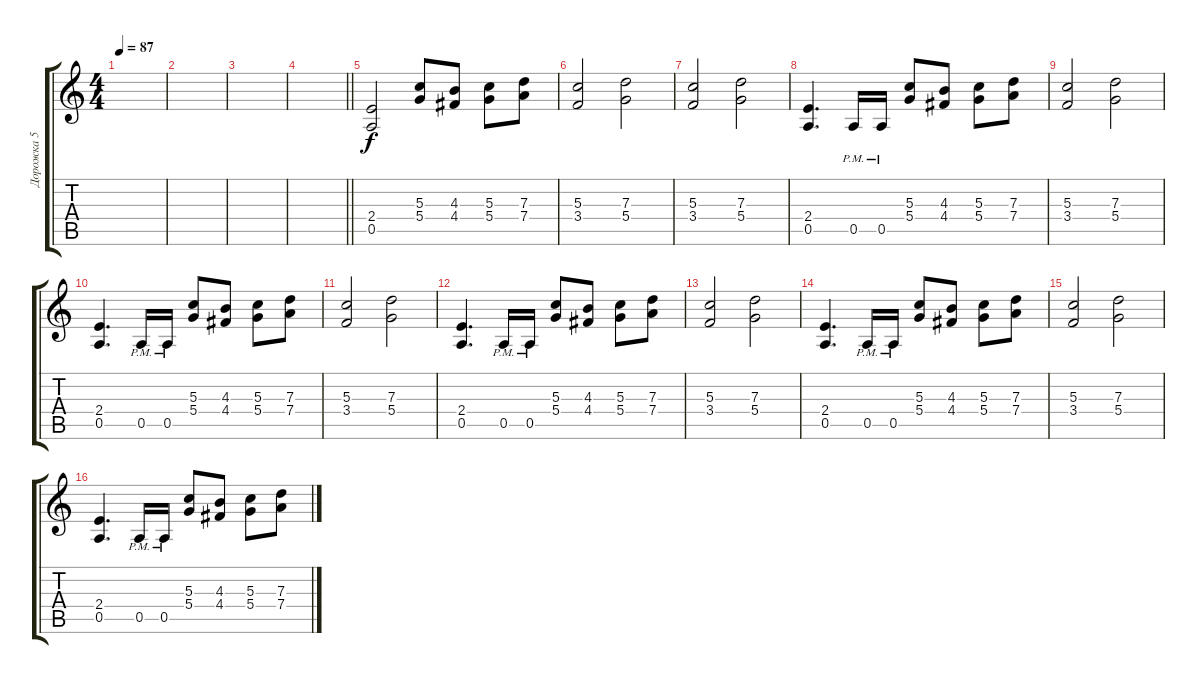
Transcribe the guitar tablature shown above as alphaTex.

\track ("Дорожка 5" "Дорожка 5") {instrument distortionguitar}
\staff {score tabs}
\tuning (E4 B3 G3 D3 A2 E2) {hide}
\ts (4 4)
\tempo 87
\clef g2
\ks c
|
|
|
\barLineRight lightlight
|
(2.4 0.5).2{instrument overdrivenguitar} (5.3 5.4).8 (4.3 4.4).8 (5.3 5.4).8 (7.3 7.4).8 |
(5.3 3.4).2 (7.3 5.4).2 |
(5.3 3.4).2 (7.3 5.4).2 |
(2.4 0.5).4{d} 0.5{pm}.16 0.5{pm}.16 (5.3 5.4).8 (4.3 4.4).8 (5.3 5.4).8 (7.3 7.4).8 |
(5.3 3.4).2 (7.3 5.4).2 |
(2.4 0.5).4{d} 0.5{pm}.16 0.5{pm}.16 (5.3 5.4).8 (4.3 4.4).8 (5.3 5.4).8 (7.3 7.4).8 |
(5.3 3.4).2 (7.3 5.4).2 |
(2.4 0.5).4{d} 0.5{pm}.16 0.5{pm}.16 (5.3 5.4).8 (4.3 4.4).8 (5.3 5.4).8 (7.3 7.4).8 |
(5.3 3.4).2 (7.3 5.4).2 |
(2.4 0.5).4{d} 0.5{pm}.16 0.5{pm}.16 (5.3 5.4).8 (4.3 4.4).8 (5.3 5.4).8 (7.3 7.4).8 |
(5.3 3.4).2 (7.3 5.4).2 |
(2.4 0.5).4{d} 0.5{pm}.16 0.5{pm}.16 (5.3 5.4).8 (4.3 4.4).8 (5.3 5.4).8 (7.3 7.4).8
